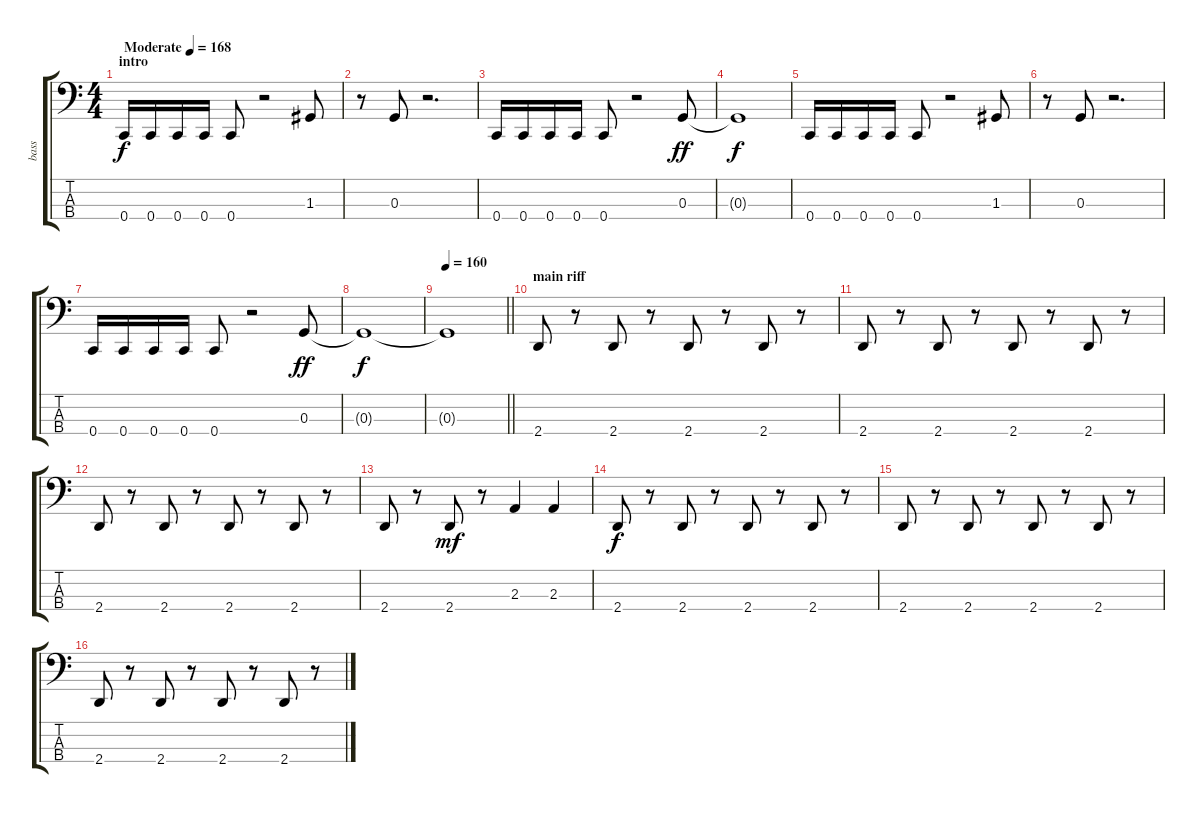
\track ("bass" "bass") {instrument electricbasspick}
\staff {score tabs}
\tuning (F2 C2 G1 C1) {hide}
\ts (4 4)
\section ("" "intro")
\tempo (168 "Moderate")
\clef f4
\ks c
0.4.16{dy f instrument electricbasspick} 0.4.16 0.4.16 0.4.16 0.4.8 r.2 1.3.8 |
r.8 0.3.8 r.2{d} |
0.4.16 0.4.16 0.4.16 0.4.16 0.4.8 r.2 0.3.8{dy ff} |
0.3{t}.1{dy f} |
0.4.16 0.4.16 0.4.16 0.4.16 0.4.8 r.2 1.3.8 |
r.8 0.3.8 r.2{d} |
0.4.16 0.4.16 0.4.16 0.4.16 0.4.8 r.2 0.3.8{dy ff} |
0.3{t}.1{dy f} |
\tempo 160
\barLineRight lightlight
0.3{t}.1 |
\section ("" "main riff")
2.4.8 r.8 2.4.8 r.8 2.4.8 r.8 2.4.8 r.8 |
2.4.8 r.8 2.4.8 r.8 2.4.8 r.8 2.4.8 r.8 |
2.4.8 r.8 2.4.8 r.8 2.4.8 r.8 2.4.8 r.8 |
2.4.8 r.8 2.4.8{dy mf} r.8 2.3.4 2.3.4 |
2.4.8{dy f} r.8 2.4.8 r.8 2.4.8 r.8 2.4.8 r.8 |
2.4.8 r.8 2.4.8 r.8 2.4.8 r.8 2.4.8 r.8 |
2.4.8 r.8 2.4.8 r.8 2.4.8 r.8 2.4.8 r.8
